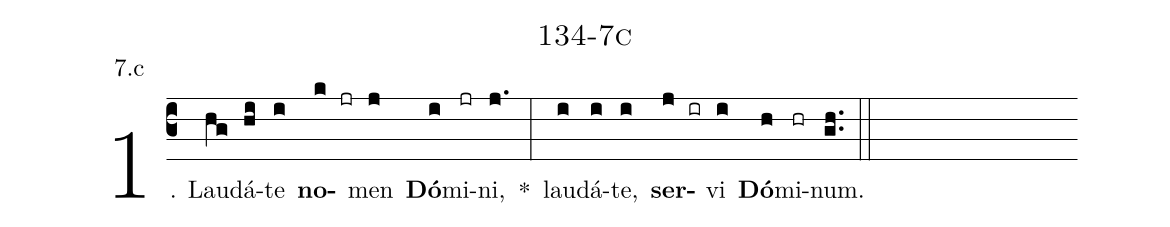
name: 134-7c;
annotation: 7.c;
%%
(c3)1. Lau(hg)dá(hi)te(i) <b>no</b>(k jr)men(j) <b>Dó</b>(i)mi(jr)ni,(j.) *(:) lau(i)dá(i)te,(i) <b>ser</b>(j ir)vi(i) <b>Dó</b>(h)mi(hr)num.(gh..) (::)
